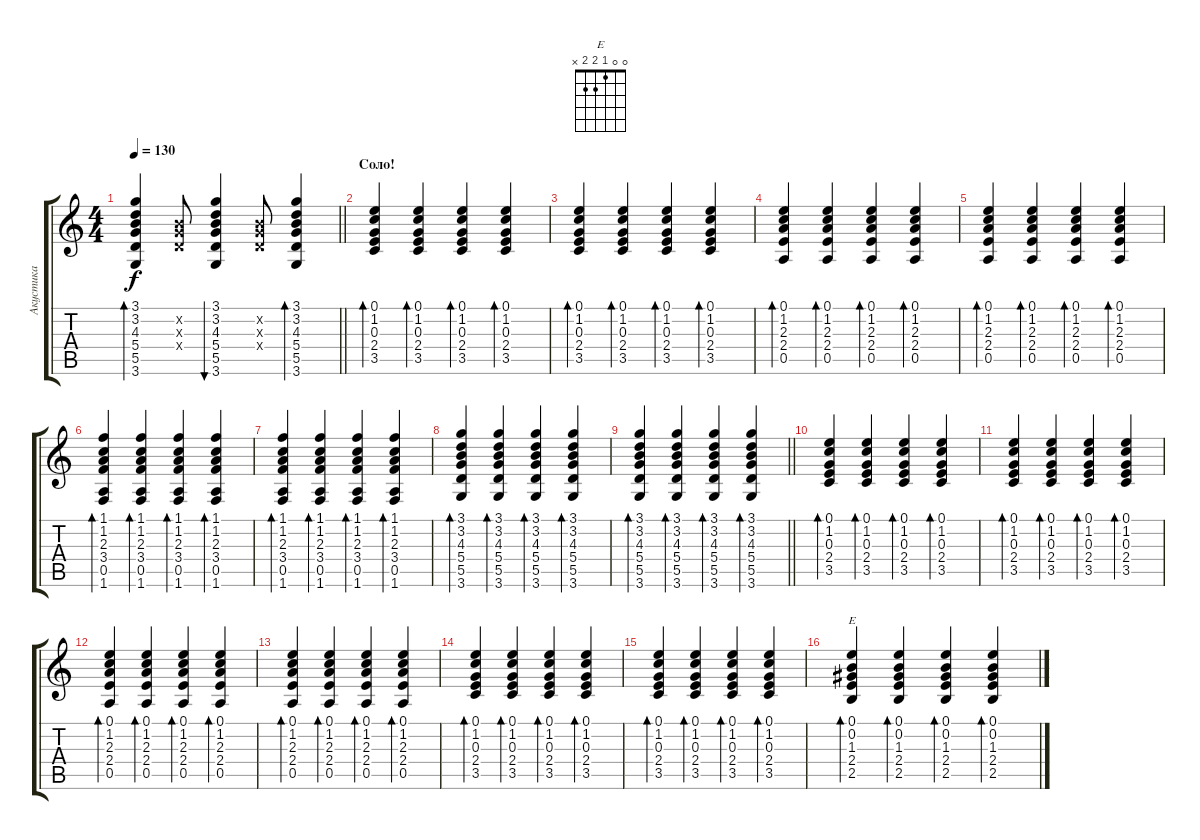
\track ("Акустика" "Акустика") {instrument acousticguitarsteel}
\staff {score tabs}
\tuning (E4 B3 G3 D3 A2 E2) {hide}
\chord ("E" 0 0 1 2 2 x)
\ts (4 4)
\tempo 130
\clef g2
\barLineRight lightlight
\ks c
(3.1 3.2 4.3 5.4 5.5 3.6).4{bd 60 dy f} (0.2{x} 0.3{x} 0.4{x}).8 (3.1 3.2 4.3 5.4 5.5 3.6).4{bu 60} (0.2{x} 0.3{x} 0.4{x}).8 (3.1 3.2 4.3 5.4 5.5 3.6).4{bd 60} |
\section ("" "Соло!")
(0.1 1.2 0.3 2.4 3.5).4{bd 120} (0.1 1.2 0.3 2.4 3.5).4{bd 120} (0.1 1.2 0.3 2.4 3.5).4{bd 120} (0.1 1.2 0.3 2.4 3.5).4{bd 120} |
(0.1 1.2 0.3 2.4 3.5).4{bd 120} (0.1 1.2 0.3 2.4 3.5).4{bd 120} (0.1 1.2 0.3 2.4 3.5).4{bd 120} (0.1 1.2 0.3 2.4 3.5).4{bd 120} |
(0.1 1.2 2.3 2.4 0.5).4{bd 120} (0.1 1.2 2.3 2.4 0.5).4{bd 120} (0.1 1.2 2.3 2.4 0.5).4{bd 120} (0.1 1.2 2.3 2.4 0.5).4{bd 120} |
(0.1 1.2 2.3 2.4 0.5).4{bd 120} (0.1 1.2 2.3 2.4 0.5).4{bd 120} (0.1 1.2 2.3 2.4 0.5).4{bd 120} (0.1 1.2 2.3 2.4 0.5).4{bd 120} |
(1.1 1.2 2.3 3.4 0.5 1.6).4{bd 120} (1.1 1.2 2.3 3.4 0.5 1.6).4{bd 120} (1.1 1.2 2.3 3.4 0.5 1.6).4{bd 120} (1.1 1.2 2.3 3.4 0.5 1.6).4{bd 120} |
(1.1 1.2 2.3 3.4 0.5 1.6).4{bd 120} (1.1 1.2 2.3 3.4 0.5 1.6).4{bd 120} (1.1 1.2 2.3 3.4 0.5 1.6).4{bd 120} (1.1 1.2 2.3 3.4 0.5 1.6).4{bd 120} |
(3.1 3.2 4.3 5.4 5.5 3.6).4{bd 120} (3.1 3.2 4.3 5.4 5.5 3.6).4{bd 120} (3.1 3.2 4.3 5.4 5.5 3.6).4{bd 120} (3.1 3.2 4.3 5.4 5.5 3.6).4{bd 120} |
\barLineRight lightlight
(3.1 3.2 4.3 5.4 5.5 3.6).4{bd 120} (3.1 3.2 4.3 5.4 5.5 3.6).4{bd 120} (3.1 3.2 4.3 5.4 5.5 3.6).4{bd 120} (3.1 3.2 4.3 5.4 5.5 3.6).4{bd 120} |
(0.1 1.2 0.3 2.4 3.5).4{bd 120} (0.1 1.2 0.3 2.4 3.5).4{bd 120} (0.1 1.2 0.3 2.4 3.5).4{bd 120} (0.1 1.2 0.3 2.4 3.5).4{bd 120} |
(0.1 1.2 0.3 2.4 3.5).4{bd 120} (0.1 1.2 0.3 2.4 3.5).4{bd 120} (0.1 1.2 0.3 2.4 3.5).4{bd 120} (0.1 1.2 0.3 2.4 3.5).4{bd 120} |
(0.1 1.2 2.3 2.4 0.5).4{bd 120} (0.1 1.2 2.3 2.4 0.5).4{bd 120} (0.1 1.2 2.3 2.4 0.5).4{bd 120} (0.1 1.2 2.3 2.4 0.5).4{bd 120} |
(0.1 1.2 2.3 2.4 0.5).4{bd 120} (0.1 1.2 2.3 2.4 0.5).4{bd 120} (0.1 1.2 2.3 2.4 0.5).4{bd 120} (0.1 1.2 2.3 2.4 0.5).4{bd 120} |
(0.1 1.2 0.3 2.4 3.5).4{bd 120} (0.1 1.2 0.3 2.4 3.5).4{bd 120} (0.1 1.2 0.3 2.4 3.5).4{bd 120} (0.1 1.2 0.3 2.4 3.5).4{bd 120} |
(0.1 1.2 0.3 2.4 3.5).4{bd 120} (0.1 1.2 0.3 2.4 3.5).4{bd 120} (0.1 1.2 0.3 2.4 3.5).4{bd 120} (0.1 1.2 0.3 2.4 3.5).4{bd 120} |
(0.1 0.2 1.3 2.4 2.5).4{bd 120 ch "E"} (0.1 0.2 1.3 2.4 2.5).4{bd 120} (0.1 0.2 1.3 2.4 2.5).4{bd 120} (0.1 0.2 1.3 2.4 2.5).4{bd 120}
